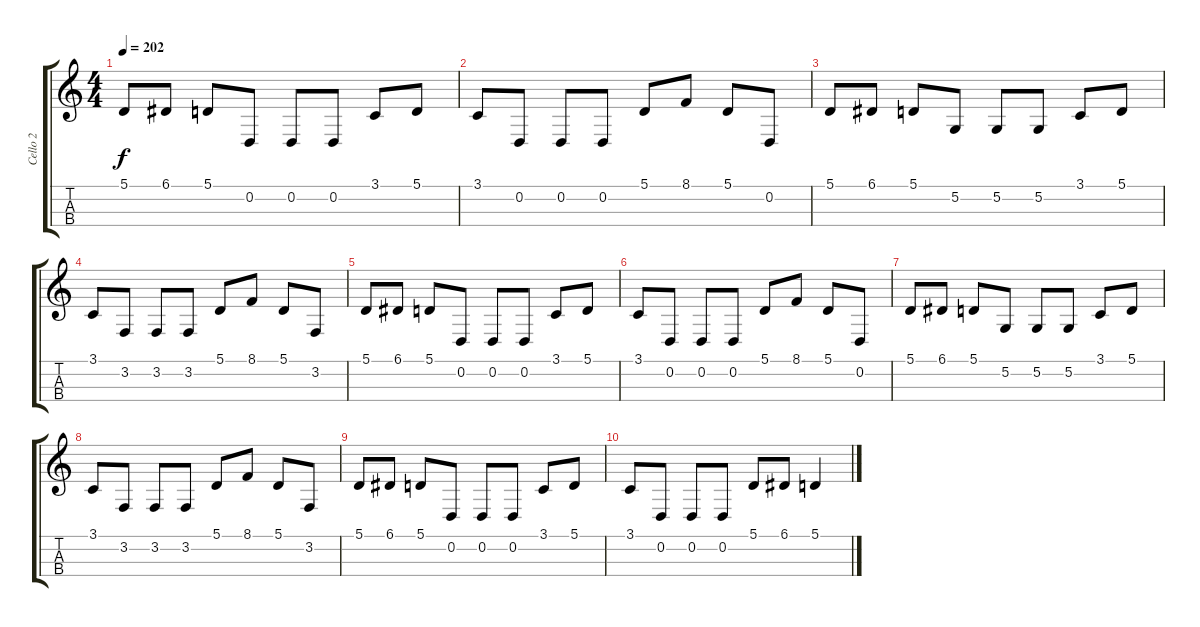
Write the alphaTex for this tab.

\track ("Cello 2" "Cello 2") {instrument cello}
\staff {score tabs}
\tuning (A3 D3 G2 C2) {hide}
\ts (4 4)
\tempo 202
\clef g2
\ks c
5.1.8{dy f} 6.1.8 5.1.8 0.2.8 0.2.8 0.2.8 3.1.8 5.1.8 |
3.1.8 0.2.8 0.2.8 0.2.8 5.1.8 8.1.8 5.1.8 0.2.8 |
5.1.8 6.1.8 5.1.8 5.2.8 5.2.8 5.2.8 3.1.8 5.1.8 |
3.1.8 3.2.8 3.2.8 3.2.8 5.1.8 8.1.8 5.1.8 3.2.8 |
5.1.8 6.1.8 5.1.8 0.2.8 0.2.8 0.2.8 3.1.8 5.1.8 |
3.1.8 0.2.8 0.2.8 0.2.8 5.1.8 8.1.8 5.1.8 0.2.8 |
5.1.8 6.1.8 5.1.8 5.2.8 5.2.8 5.2.8 3.1.8 5.1.8 |
3.1.8 3.2.8 3.2.8 3.2.8 5.1.8 8.1.8 5.1.8 3.2.8 |
5.1.8 6.1.8 5.1.8 0.2.8 0.2.8 0.2.8 3.1.8 5.1.8 |
3.1.8 0.2.8 0.2.8 0.2.8 5.1.8 6.1.8 5.1.4
